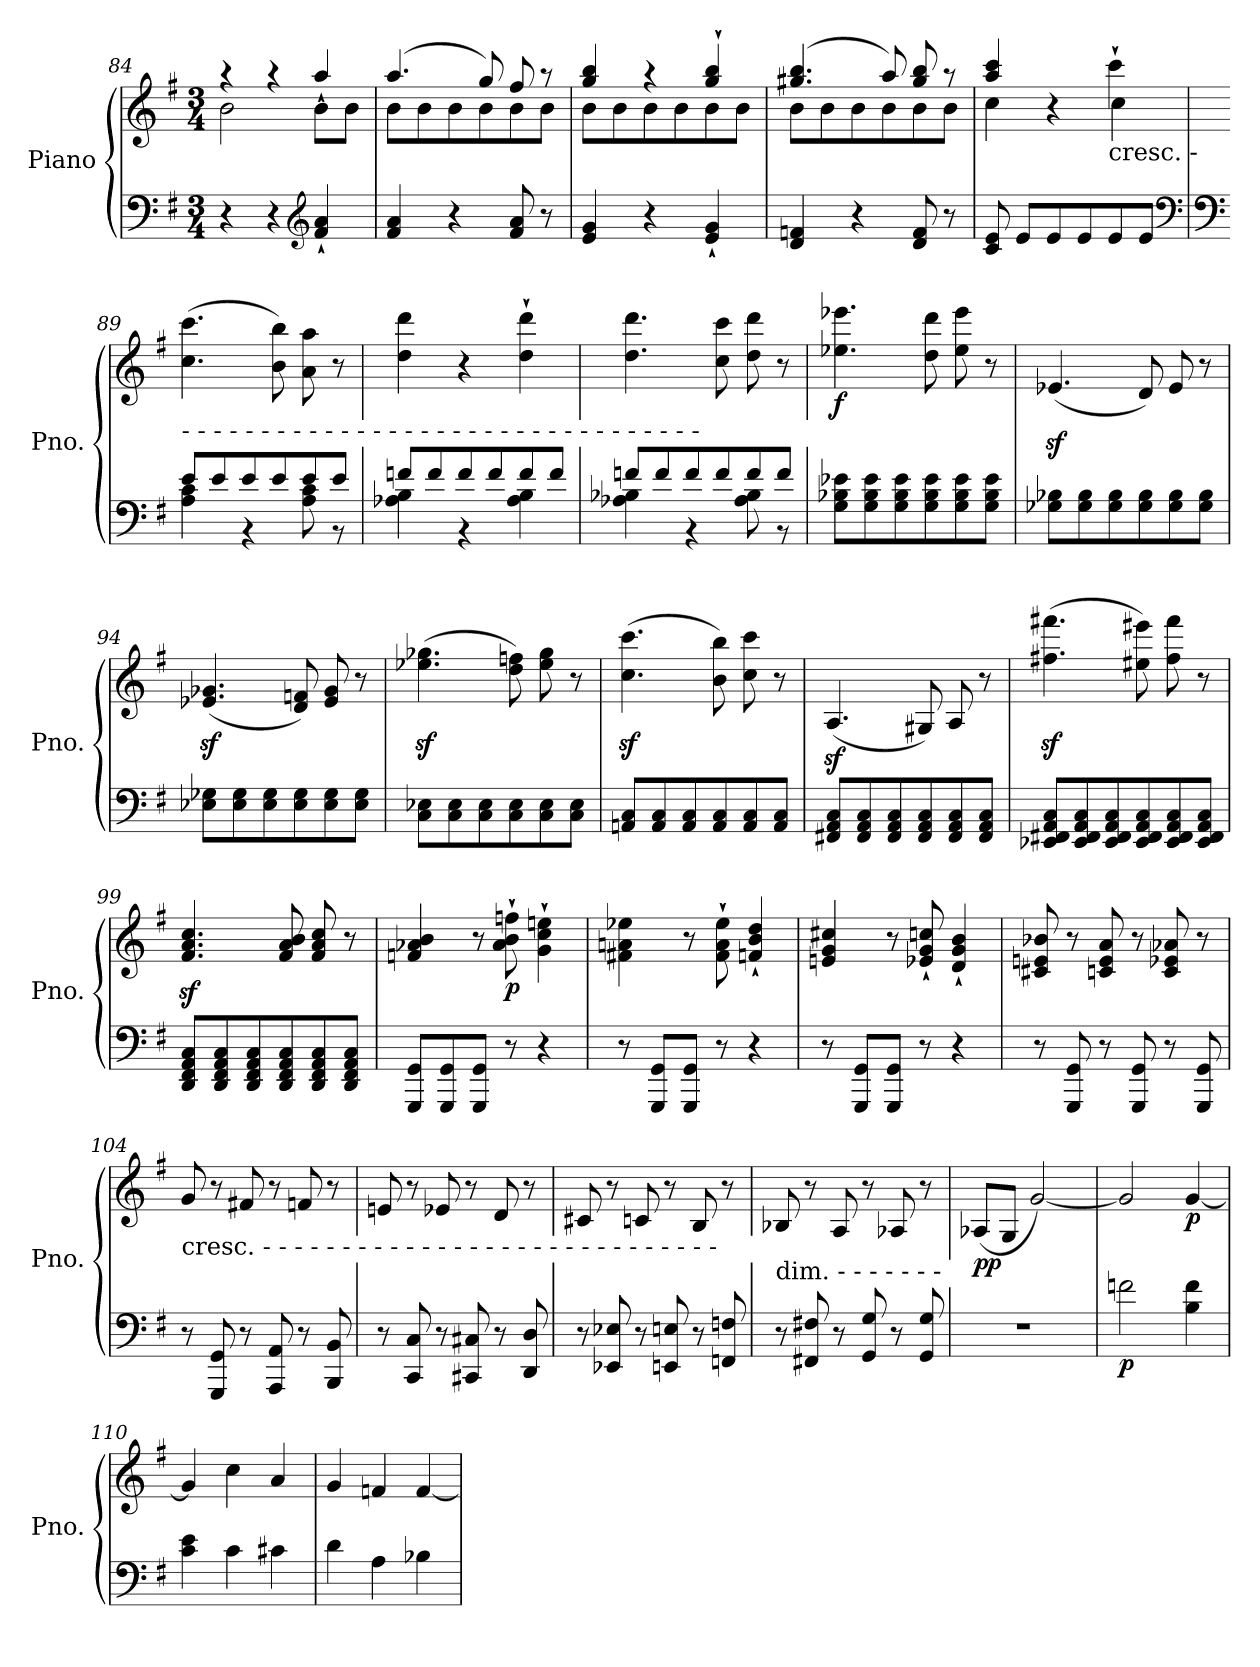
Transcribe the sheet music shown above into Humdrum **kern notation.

**kern	**kern	**dynam
*part1	*part1	*part1
*staff2	*staff1	*staff1/2
*I"Piano	*	*
*I'Pno.	*	*
*clefF4	*clefG2	*
*k[f#]	*k[f#]	*
*G:	*G:	*
*M3/4	*M3/4	*
=84	=84	=84
*	*^	*
4r	2b\	4raa	.
4r	.	4raa	.
*clefG2	*	*	*
4f#/` 4a/`	8b\L	4aa`/	.
.	8b\J	.	.
=85	=85	=85	=85
4f#/ 4a/	(4.aa/	8b\L	.
.	.	8b\	.
4r	.	8b\	.
.	8gg/)	8b\	.
8f#/ 8a/	8ff#/	8b\	.
8r	8raa	8b\J	.
=86	=86	=86	=86
4e/ 4g/	4gg/ 4bb/	8b\L	.
.	.	8b\	.
4r	4raa	8b\	.
.	.	8b\	.
4e/` 4g/`	4gg/` 4bb/`	8b\	.
.	.	8b\J	.
=87	=87	=87	=87
4d/ 4fn/	(4.gg#X/ 4.bb/	8b\L	.
.	.	8b\	.
4r	.	8b\	.
.	8aa/)	8b\	.
8d/ 8f/	8gg#/ 8bb/	8b\	.
8r	8raa	8b\J	.
=88	=88	=88	=88
8c/ 8e/	4aa/ 4ccc/	4cc\	.
8e/L	.	.	.
8e/	4r	4ryy	.
8e/	.	.	.
!	!LO:TX:b:t=cresc.  -	!	!
8e/	4ccc`\	4cc\	.
8e/J	.	.	.
*	*v	*v	*
*clefF4	*	*
!!LO:PB:g=z
=89	=89	=89
*clefF4	*	*
*^	*	*
!	!	!LO:TX:b:t=-  -  -  -  -  -  -  -  -  -  -  -  -  -  -  -  -  -  -  -  -  -  -  -  -  -  -  -  -  -  -  -  -	!
8e/L	4A\ 4c\	(4.cc\ 4.ccc\	.
8e/	.	.	.
8e/	4r	.	.
8e/	.	8b\ 8bb\)	.
8e/	8A\ 8c\	8a\ 8aa\	.
8e/J	8r	8r	.
=90	=90	=90	=90
8fn/L	4A-X\ 4B\	4dd\ 4ddd\	.
8f/	.	.	.
8f/	4r	4r	.
8f/	.	.	.
8f/	4A-\ 4B\	4dd\` 4ddd\`	.
8f/J	.	.	.
=91	=91	=91	=91
8fn/L	4A-X\ 4B-X\	4.dd\ 4.ddd\	.
8f/	.	.	.
8f/	4r	.	.
8f/	.	8cc\ 8ccc\	.
8f/	8A-\ 8B-\	8dd\ 8ddd\	.
8f/J	8r	8r	.
=92	=92	=92	=92
!	!	!	!LO:DY:b
*v	*v	*	*
8G\ 8B-X\ 8e-X\L	4.ee-X\ 4.eee-X\	f
8G\ 8B-\ 8e-\	.	.
8G\ 8B-\ 8e-\	.	.
8G\ 8B-\ 8e-\	8dd\ 8ddd\	.
8G\ 8B-\ 8e-\	8ee-\ 8eee-\	.
8G\ 8B-\ 8e-\J	8r	.
=93	=93	=93
8G-X\ 8B-X\L	(4.e-Xz</	.
8G-\ 8B-\	.	.
8G-\ 8B-\	.	.
8G-\ 8B-\	8d/)	.
8G-\ 8B-\	8e-/	.
8G-\ 8B-\J	8r	.
!!LO:LB:g=z
=94	=94	=94
8E-X\ 8G-X\L	(4.e-X/z< 4.g-X/z<	.
8E-\ 8G-\	.	.
8E-\ 8G-\	.	.
8E-\ 8G-\	8d/ 8fn/)	.
8E-\ 8G-\	8e-/ 8g-/	.
8E-\ 8G-\J	8r	.
=95	=95	=95
8C\ 8E-X\L	(4.ee-X\z< 4.gg-X\z<	.
8C\ 8E-\	.	.
8C\ 8E-\	.	.
8C\ 8E-\	8dd\ 8ffn\)	.
8C\ 8E-\	8ee-\ 8gg-\	.
8C\ 8E-\J	8r	.
=96	=96	=96
8AAn/ 8C/L	(4.cc\z< 4.ccc\z<	.
8AA/ 8C/	.	.
8AA/ 8C/	.	.
8AA/ 8C/	8b\ 8bb\)	.
8AA/ 8C/	8cc\ 8ccc\	.
8AA/ 8C/J	8r	.
=97	=97	=97
8FF#X/ 8AA/ 8C/L	(4.Az</	.
8FF#/ 8AA/ 8C/	.	.
8FF#/ 8AA/ 8C/	.	.
8FF#/ 8AA/ 8C/	8G#X/)	.
8FF#/ 8AA/ 8C/	8A/	.
8FF#/ 8AA/ 8C/J	8r	.
!!LO:LB:g=z
=98	=98	=98
8EE-X/ 8FF#X/ 8AA/ 8C/L	(4.ff#X\z< 4.fff#X\z<	.
8EE-/ 8FF#/ 8AA/ 8C/	.	.
8EE-/ 8FF#/ 8AA/ 8C/	.	.
8EE-/ 8FF#/ 8AA/ 8C/	8ee#X\ 8eee#X\)	.
8EE-/ 8FF#/ 8AA/ 8C/	8ff#\ 8fff#\	.
8EE-/ 8FF#/ 8AA/ 8C/J	8r	.
=99	=99	=99
8DD/ 8FF#/ 8AA/ 8C/L	4.f#/z< 4.a/z< 4.cc/z<	.
8DD/ 8FF#/ 8AA/ 8C/	.	.
8DD/ 8FF#/ 8AA/ 8C/	.	.
8DD/ 8FF#/ 8AA/ 8C/	8f#/ 8a/ 8b/	.
8DD/ 8FF#/ 8AA/ 8C/	8f#/ 8a/ 8cc/	.
8DD/ 8FF#/ 8AA/ 8C/J	8r	.
=100	=100	=100
8GGG/ 8GG/L	4fn/ 4a-X/ 4b/	.
8GGG/ 8GG/	.	.
8GGG/ 8GG/J	8r	.
!	!	!LO:DY:b
8r	8a-\` 8b\` 8ffn\`	p
4r	4g\` 4cc\` 4een\`	.
=101	=101	=101
8r	4f#X\ 4an\ 4ee-X\	.
8GGG/ 8GG/L	.	.
8GGG/ 8GG/J	8r	.
8r	8f#\` 8a\` 8ee-\`	.
4r	4fn/` 4b/` 4dd/`	.
=102	=102	=102
8r	4en/ 4g/ 4cc#X/	.
8GGG/ 8GG/L	.	.
8GGG/ 8GG/J	8r	.
8r	8e-X/` 8g/` 8ccn/`	.
4r	4d/` 4g/` 4b/`	.
!!LO:LB:g=z
=103	=103	=103
8r	8c#X/ 8en/ 8b-X/	.
8GGG/ 8GG/	8r	.
8r	8cn/ 8e/ 8a/	.
8GGG/ 8GG/	8r	.
8r	8c/ 8e-X/ 8a-X/	.
8GGG/ 8GG/	8r	.
=104	=104	=104
!	!LO:TX:b:t=cresc.  -  -  -  -  -  -  -  -  -  -  -  -  -  -  -  -  -  -  -  -  -  -  -  -  -  -  -  -  -	!
8r	8g/	.
8GGG/ 8GG/	8r	.
8r	8f#X/	.
8AAA/ 8AA/	8r	.
8r	8fn/	.
8BBB/ 8BB/	8r	.
=105	=105	=105
8r	8en/	.
8CC/ 8C/	8r	.
8r	8e-X/	.
8CC#X/ 8C#X/	8r	.
8r	8d/	.
8DD/ 8D/	8r	.
=106	=106	=106
8r	8c#X/	.
8EE-X/ 8E-X/	8r	.
8r	8cn/	.
8EEn/ 8En/	8r	.
8r	8B/	.
8FFn/ 8Fn/	8r	.
!!LO:LB:g=z
=107	=107	=107
!	!LO:TX:b:t=dim.  -  -  -  -  -  -  -	!
8r	8B-X/	.
8FF#X/ 8F#X/	8r	.
8r	8A/	.
8GG/ 8G/	8r	.
8r	8A-X/	.
8GG/ 8G/	8r	.
=108	=108	=108
!	!	!LO:DY:b
2.r	(8A-X/L	pp
.	8G/J	.
.	[2g/)	.
=109	=109	=109
!	!	!LO:DY:b=2
2fn\	2g/]	p
!	!	!LO:DY:b
4B\ 4f\	[4g/	p
=110	=110	=110
4c\ 4e\	4g/]	.
4c\	4cc\	.
4c#X\	4a/	.
=111	=111	=111
4d\	4g/	.
4A\	4fn/	.
4B-X\	[4f/	.
=	=	=
*-	*-	*-
